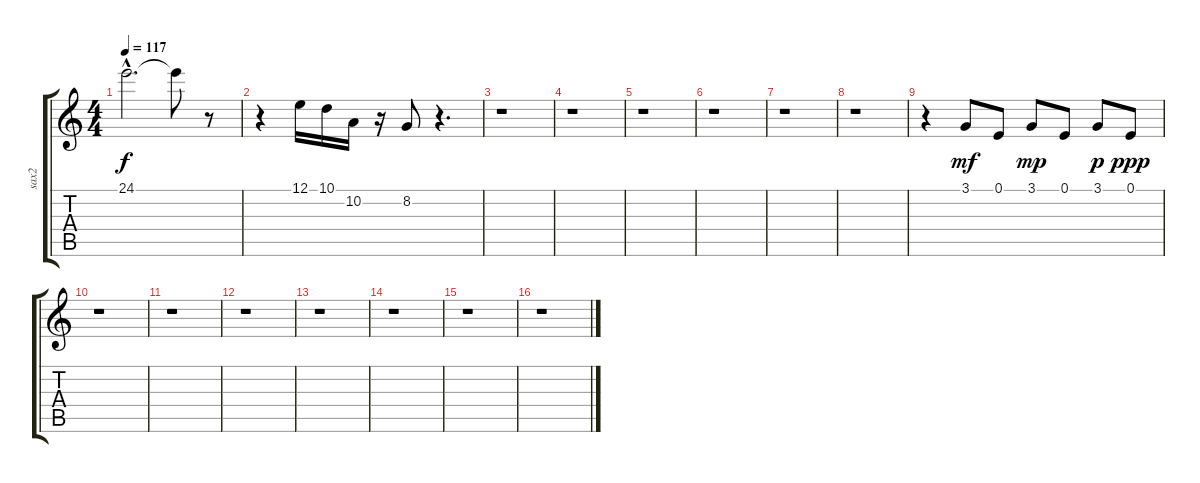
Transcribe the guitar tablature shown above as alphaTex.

\track ("sax2" "sax2") {instrument altosax}
\staff {score tabs}
\tuning (E4 B3 G3 D3 A2 E2) {hide}
\ts (4 4)
\tempo 117
\clef g2
\ks c
24.1{hac t}.2{d dy f} 24.1{t}.8 r.8 |
r.4 12.1.16 10.1.16 10.2.16 r.16 8.2.8 r.4{d} |
r.1 |
r.1 |
r.1 |
r.1 |
r.1 |
r.1 |
r.4 3.1.8{dy mf} 0.1.8 3.1.8{dy mp} 0.1.8 3.1.8{dy p} 0.1.8{dy ppp} |
r.1 |
r.1 |
r.1 |
r.1 |
r.1 |
r.1 |
r.1
